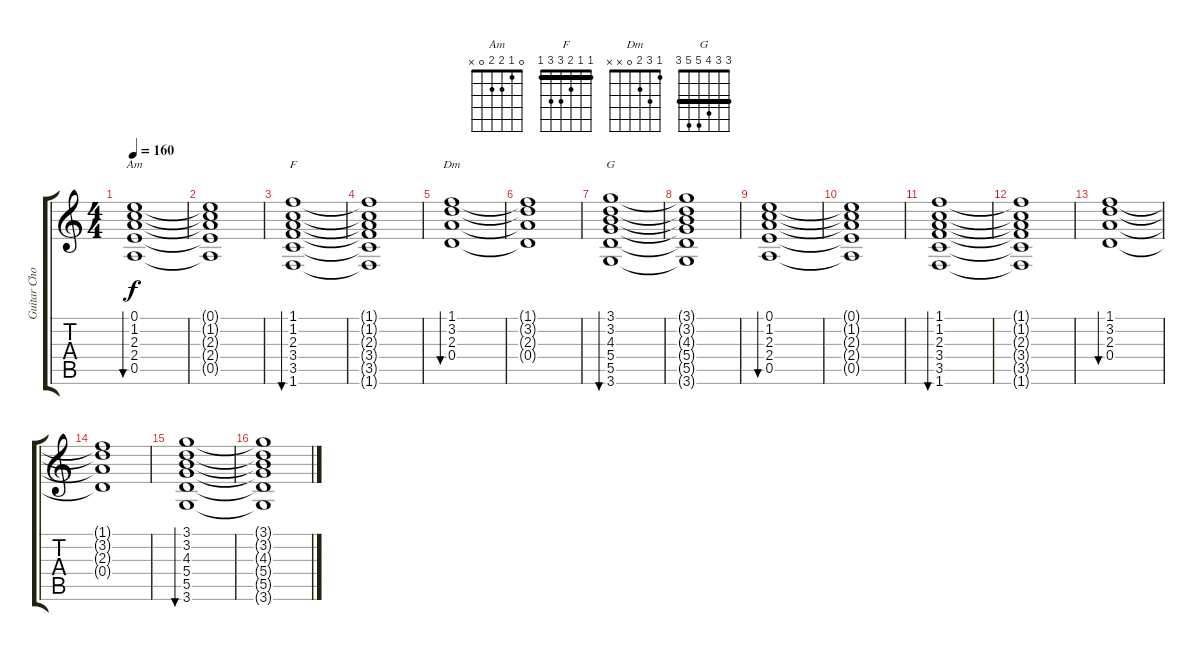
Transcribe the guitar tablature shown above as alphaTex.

\track ("Guitar Chords" "Guitar Cho") {instrument electricguitarclean}
\staff {score tabs}
\tuning (E4 B3 G3 D3 A2 E2) {hide}
\chord ("Am" 0 1 2 2 0 x)
\chord ("F" 1 1 2 3 3 1) {barre 1}
\chord ("Dm" 1 3 2 0 x x)
\chord ("G" 3 3 4 5 5 3) {barre 3}
\ts (4 4)
\tempo 160
\clef g2
\ks c
(0.1 1.2 2.3 2.4 0.5).1{bu 60 ch "Am" dy f instrument electricguitarclean} |
(0.1{t} 1.2{t} 2.3{t} 2.4{t} 0.5{t}).1 |
(1.1 1.2 2.3 3.4 3.5 1.6).1{bu 60 ch "F"} |
(1.1{t} 1.2{t} 2.3{t} 3.4{t} 3.5{t} 1.6{t}).1 |
(1.1 3.2 2.3 0.4).1{bu 60 ch "Dm"} |
(1.1{t} 3.2{t} 2.3{t} 0.4{t}).1 |
(3.1 3.2 4.3 5.4 5.5 3.6).1{bu 60 ch "G"} |
(3.1{t} 3.2{t} 4.3{t} 5.4{t} 5.5{t} 3.6{t}).1 |
(0.1 1.2 2.3 2.4 0.5).1{bu 60} |
(0.1{t} 1.2{t} 2.3{t} 2.4{t} 0.5{t}).1 |
(1.1 1.2 2.3 3.4 3.5 1.6).1{bu 60} |
(1.1{t} 1.2{t} 2.3{t} 3.4{t} 3.5{t} 1.6{t}).1 |
(1.1 3.2 2.3 0.4).1{bu 60} |
(1.1{t} 3.2{t} 2.3{t} 0.4{t}).1 |
(3.1 3.2 4.3 5.4 5.5 3.6).1{bu 60} |
(3.1{t} 3.2{t} 4.3{t} 5.4{t} 5.5{t} 3.6{t}).1
